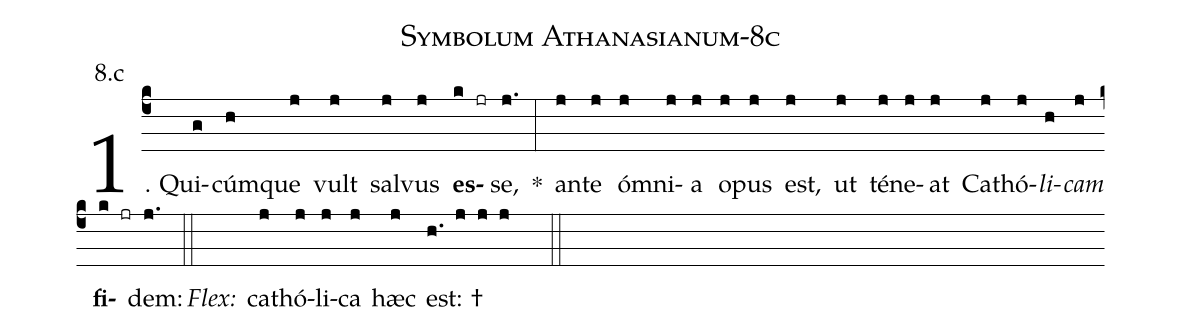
name: Symbolum Athanasianum-8c;
annotation: 8.c;
%%
(c4)1. Qui(g)cúm(h)que(j) vult(j) sal(j)vus(j) <b>es</b>(k jr)se,(j.) *(:) an(j)te(j) óm(j)ni(j)a(j) o(j)pus(j) est,(j) ut(j) té(j)ne(j)at(j) Ca(j)thó(j)<i>li</i>(h)<i>cam</i>(j) <b>fi</b>(k jr)dem:(j.) (::)
<i>Flex:</i>()  ca(j)thó(j)li(j)ca(j) hæc(j) est: †(h. j j j  ::)
